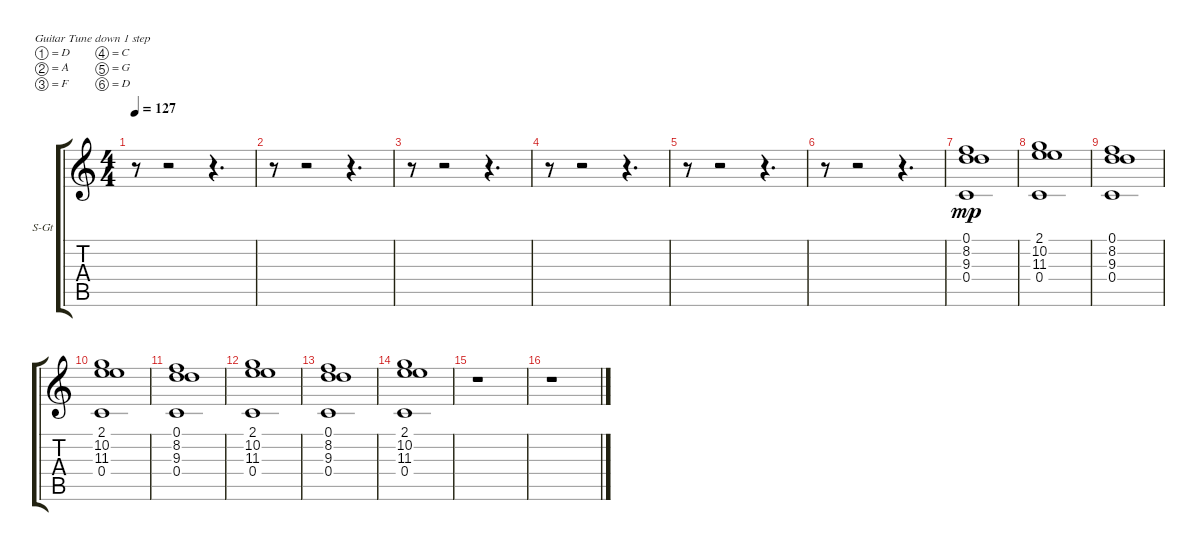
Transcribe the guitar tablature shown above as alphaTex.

\bracketExtendMode groupsimilarinstruments
\firstSystemTrackNameOrientation horizontal
\otherSystemsTrackNameOrientation horizontal
\track ("Martin Keyboard2" "S-Gt") {instrument stringensemble1}
\staff {score tabs}
\tuning (D4 A3 F3 C3 G2 D2)
\displaytranspose 12
\ts (4 4)
\tempo 127
\clef g2
\ks c
r.8{dy f} r.2 r.4{d} |
r.8 r.2 r.4{d} |
r.8 r.2 r.4{d} |
r.8 r.2 r.4{d} |
r.8 r.2 r.4{d} |
r.8 r.2 r.4{d} |
(0.1 8.2 9.3 0.4).1{dy mp} |
(2.1 10.2 11.3 0.4).1 |
(0.1 8.2 9.3 0.4).1 |
(2.1 10.2 11.3 0.4).1 |
(0.1 8.2 9.3 0.4).1 |
(2.1 10.2 11.3 0.4).1 |
(0.1 8.2 9.3 0.4).1 |
(2.1 10.2 11.3 0.4).1 |
r.1 |
r.1
